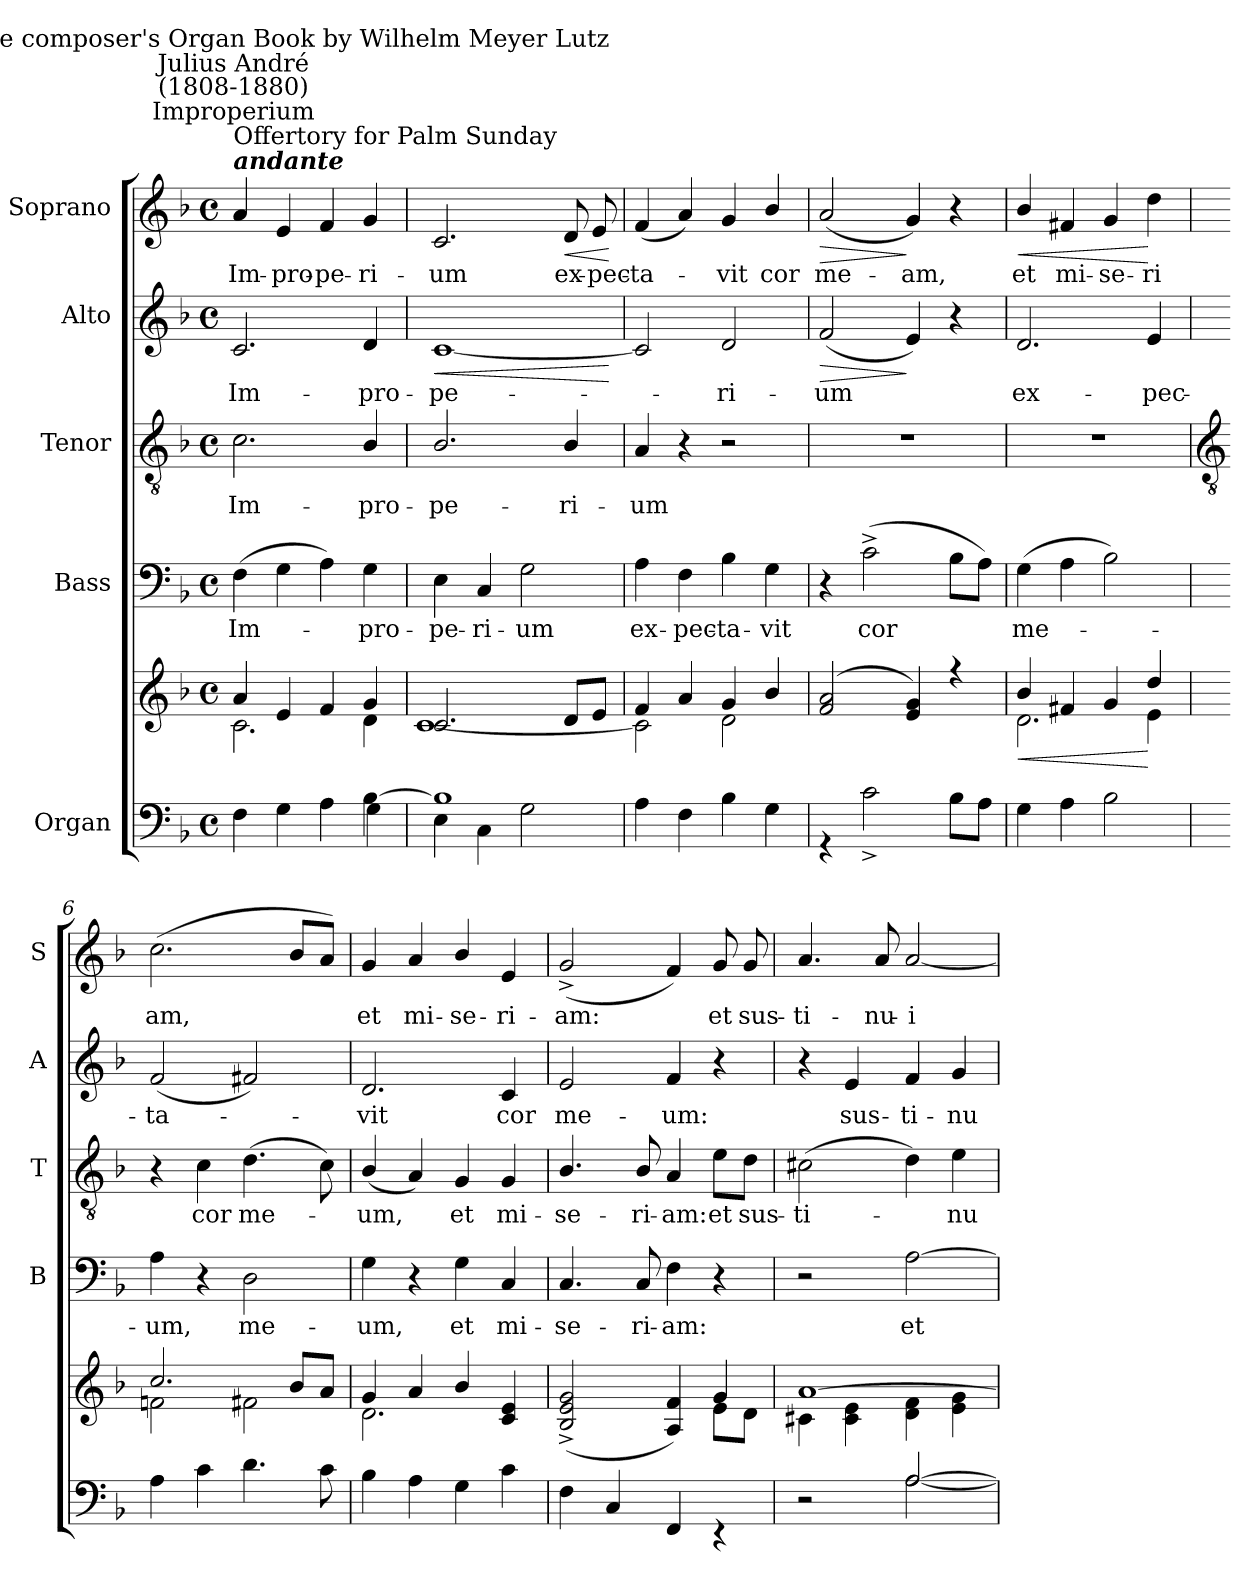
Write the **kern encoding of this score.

**kern	**kern	**dynam	**kern	**text	**kern	**text	**kern	**text	**dynam	**kern	**text	**dynam
*part5	*part5	*part5	*part4	*part4	*part3	*part3	*part2	*part2	*part2	*part1	*part1	*part1
*staff6	*staff5	*staff5/6	*staff4	*staff4	*staff3	*staff3	*staff2	*staff2	*staff2	*staff1	*staff1	*staff1
*I"Organ	*	*	*I"Bass	*	*I"Tenor	*	*I"Alto	*	*	*I"Soprano	*	*
*	*	*	*I'B	*	*I'T	*	*I'A	*	*	*I'S	*	*
*clefF4	*clefG2	*	*clefF4	*	*clefGv2	*	*clefG2	*	*	*clefG2	*	*
*k[b-]	*k[b-]	*	*k[b-]	*	*k[b-]	*	*k[b-]	*	*	*k[b-]	*	*
*F:	*F:	*	*F:	*	*F:	*	*F:	*	*	*F:	*	*
*M4/4	*M4/4	*	*M4/4	*	*M4/4	*	*M4/4	*	*	*M4/4	*	*
*met(c)	*met(c)	*	*met(c)	*	*met(c)	*	*met(c)	*	*	*met(c)	*	*
=1	=1	=1	=1	=1	=1	=1	=1	=1	=1	=1	=1	=1
*^	*^	*	*	*	*	*	*	*	*	*	*	*
!	!	!	!	!	!	!	!	!	!	!	!	!LO:TX:a:Bi:t=andante	!	!
!	!	!	!	!	!	!	!	!	!	!	!	!LO:TX:a:t=Offertory for Palm Sunday	!	!
!	!	!	!	!	!	!	!	!	!	!	!	!LO:TX:a:cj:t=Improperium	!	!
!	!	!	!	!	!	!	!	!	!	!	!	!LO:TX:a:cj:t=Julius André\n(1808-1880)	!	!
!	!	!	!	!	!	!	!	!	!	!	!	!LO:TX:a:cj:t=arr. from the composer's Organ Book by Wilhelm Meyer Lutz	!	!
!	!	!	!	!	!	!LO:LY:b	!	!LO:LY:b	!	!LO:LY:b	!	!	!LO:LY:b	!
2.ryy	4F\	4a/	2.c\	.	(>4F	Im-	2.c	Im-	2.c	Im-	.	4a	Im-	.
!	!	!	!	!	!	!	!	!	!	!	!	!	!LO:LY:b	!
.	4G\	4e/	.	.	4G	.	.	.	.	.	.	4e	-pro-	.
!	!	!	!	!	!	!	!	!	!	!	!	!	!LO:LY:b	!
.	4A\	4f/	.	.	4A)	.	.	.	.	.	.	4f	-pe-	.
!	!	!	!	!	!	!LO:LY:b	!	!LO:LY:b	!	!LO:LY:b	!	!	!LO:LY:b	!
[4B-\	4G\	4g/	4d\	.	4G	pro-	4B-/	-pro-	4d	-pro-	.	4g	-ri-	.
=2	=2	=2	=2	=2	=2	=2	=2	=2	=2	=2	=2	=2	=2	=2
!	!	!	!	!	!	!LO:LY:b	!	!LO:LY:b	!	!LO:LY:b	!LO:HP:b	!	!LO:LY:b	!
1B-/]	4E\	2.c/	[1c\	.	4E	-pe-	2.B-/	-pe-	[1c	-pe-	<	2.c	-um	.
!	!	!	!	!	!	!LO:LY:b	!	!	!	!	!	!	!	!
.	4C\	.	.	.	4C	-ri-	.	.	.	.	.	.	.	.
!	!	!	!	!	!	!LO:LY:b	!	!	!	!	!	!	!	!
.	2G\	.	.	.	2G	-um	.	.	.	.	.	.	.	.
!	!	!	!	!	!	!	!	!LO:LY:b	!	!	!	!	!LO:LY:b	!LO:HP:b
.	.	8d/L	.	.	.	.	4B-/	-ri-	.	.	.	8d	ex-	<
!	!	!	!	!	!	!	!	!	!	!	!	!	!LO:LY:b	!
.	.	8e/J	.	.	.	.	.	.	.	.	.	8e	-pec-	.
*v	*v	*	*	*	*	*	*	*	*	*	*	*	*	*
*	*v	*v	*	*	*	*	*	*	*	*	*	*	*
.	.	.	.	.	.	.	.	.	[	.	.	[
=3	=3	=3	=3	=3	=3	=3	=3	=3	=3	=3	=3	=3
*^	*^	*	*	*	*	*	*	*	*	*	*	*
!	!	!	!	!	!	!LO:LY:b	!	!LO:LY:b	!	!	!	!	!LO:LY:b	!
1ryy	4A\	4f/	2c\]	.	4A	ex-	4A	-um	2c]	.	.	(<4f	-ta-	.
!	!	!	!	!	!	!LO:LY:b	!	!	!	!	!	!	!	!
.	4F\	4a/	.	.	4F	-pec-	4r	.	.	.	.	4a)	.	.
!	!	!	!	!	!	!LO:LY:b	!	!	!	!LO:LY:b	!	!	!LO:LY:b	!
.	4B-\	4g/	2d\	.	4B-	-ta-	2r	.	2d	ri-	.	4g	vit	.
!	!	!	!	!	!	!LO:LY:b	!	!	!	!	!	!	!LO:LY:b	!
.	4G\	4b-/	.	.	4G	-vit	.	.	.	.	.	4b-/	cor	.
=4	=4	=4	=4	=4	=4	=4	=4	=4	=4	=4	=4	=4	=4	=4
!	!	!	!	!	!	!	!	!	!	!LO:LY:b	!LO:HP:b	!	!LO:LY:b	!LO:HP:b
1ryy	4r	(>2f/ 2a/	1ryy	.	4r	.	1r	.	(<2f	-um	>	(<2a	me-	>
!	!	!	!	!	!	!LO:LY:b	!	!	!	!	!	!	!	!
.	2c^\	.	.	.	(>2c^	cor	.	.	.	.	.	.	.	.
!	!	!	!	!	!	!	!	!	!	!	!	!	!LO:LY:b	!
.	.	4e/ 4g/)	.	.	.	.	.	.	4e)	.	]	4g)	-am,	]
.	8B-\L	4r	.	.	8B-L	.	.	.	4r	.	.	4r	.	.
.	8A\J	.	.	.	8AJ)	.	.	.	.	.	.	.	.	.
=5	=5	=5	=5	=5	=5	=5	=5	=5	=5	=5	=5	=5	=5	=5
!	!	!	!	!LO:HP:b	!	!LO:LY:b	!	!	!	!LO:LY:b	!	!	!LO:LY:b	!LO:HP:b
1ryy	4G\	4b-/	2.d\	<	(>4G	me-	1r	.	2.d	ex-	.	4b-/	et	<
!	!	!	!	!	!	!	!	!	!	!	!	!	!LO:LY:b	!
.	4A\	4f#X/	.	.	4A	.	.	.	.	.	.	4f#X	mi-	.
!	!	!	!	!	!	!	!	!	!	!	!	!	!LO:LY:b	!
.	2B-\	4g/	.	.	2B-)	.	.	.	.	.	.	4g	-se-	.
!	!	!	!	!	!	!	!	!	!	!LO:LY:b	!	!	!LO:LY:b	!
.	.	4dd/	4e\	[	.	.	.	.	4e	-pec-	.	4dd	-ri	[
!!LO:LB:g=z
=6	=6	=6	=6	=6	=6	=6	=6	=6	=6	=6	=6	=6	=6	=6
*	*	*	*	*	*	*	*clefGv2	*	*	*	*	*	*	*
!	!	!	!	!	!	!LO:LY:b	!	!	!	!LO:LY:b	!	!	!LO:LY:b	!
1ryy	4A\	2.cc/	2fn\	.	4A	um,	4r	.	(<2f	-ta-	.	(<2.cc	am,	.
!	!	!	!	!	!	!	!	!LO:LY:b	!	!	!	!	!	!
.	4c\	.	.	.	4r	.	4c	cor	.	.	.	.	.	.
!	!	!	!	!	!	!LO:LY:b	!	!LO:LY:b	!	!	!	!	!	!
.	4.d\	.	2f#X\	.	2D	me-	(>4.d	me-	2f#X)	.	.	.	.	.
.	.	8b-/L	.	.	.	.	.	.	.	.	.	8b-/L	.	.
.	8c\	8a/J	.	.	.	.	8c)	.	.	.	.	8aJ)	.	.
=7	=7	=7	=7	=7	=7	=7	=7	=7	=7	=7	=7	=7	=7	=7
!	!	!	!	!	!	!LO:LY:b	!	!LO:LY:b	!	!LO:LY:b	!	!	!LO:LY:b	!
1ryy	4B-\	4g/	2.d\	.	4G	-um,	(<4B-/	um,	2.d	vit	.	4g	et	.
!	!	!	!	!	!	!	!	!	!	!	!	!	!LO:LY:b	!
.	4A\	4a/	.	.	4r	.	4A)	.	.	.	.	4a	mi-	.
!	!	!	!	!	!	!LO:LY:b	!	!LO:LY:b	!	!	!	!	!LO:LY:b	!
.	4G\	4b-/	.	.	4G	et	4G	et	.	.	.	4b-/	-se-	.
!	!	!	!	!	!	!LO:LY:b	!	!LO:LY:b	!	!LO:LY:b	!	!	!LO:LY:b	!
.	4c\	4c/ 4e/	4ryy	.	4C	mi-	4G	mi-	4c	cor	.	4e	-ri-	.
=8	=8	=8	=8	=8	=8	=8	=8	=8	=8	=8	=8	=8	=8	=8
!	!	!	!	!	!	!LO:LY:b	!	!LO:LY:b	!	!LO:LY:b	!	!	!LO:LY:b	!
1ryy	4F\	(>2B-/^ 2e/^ 2g/^	2.ryy	.	4.C	-se-	4.B-/	-se-	2e	me-	.	(<2g^	-am:	.
.	4C/	.	.	.	.	.	.	.	.	.	.	.	.	.
!	!	!	!	!	!	!LO:LY:b	!	!LO:LY:b	!	!	!	!	!	!
.	.	.	.	.	8C	-ri-	8B-/	-ri-	.	.	.	.	.	.
!	!	!	!	!	!	!LO:LY:b	!	!LO:LY:b	!	!LO:LY:b	!	!	!	!
.	4FF/	4A/ 4f/)	.	.	4F	-am:	4A	-am:	4f	-um:	.	4f)	.	.
!	!	!	!	!	!	!	!	!LO:LY:b	!	!	!	!	!LO:LY:b	!
.	4r	4g/	8e\L	.	4r	.	8e\L	et	4r	.	.	8g	et	.
!	!	!	!	!	!	!	!	!LO:LY:b	!	!	!	!	!LO:LY:b	!
.	.	.	8d\J	.	.	.	8d\J	sus-	.	.	.	8g	sus-	.
=9	=9	=9	=9	=9	=9	=9	=9	=9	=9	=9	=9	=9	=9	=9
!	!	!	!	!	!	!	!	!LO:LY:b	!	!	!	!	!LO:LY:b	!
2ryy	2r	[1a/	4c#X\	.	2r	.	(>2c#X	-ti-	4r	.	.	4.a	-ti-	.
!	!	!	!	!	!	!	!	!	!	!LO:LY:b	!	!	!	!
.	.	.	4c#\ 4e\	.	.	.	.	.	4e	sus-	.	.	.	.
!	!	!	!	!	!	!	!	!	!	!	!	!	!LO:LY:b	!
.	.	.	.	.	.	.	.	.	.	.	.	8a	-nu-	.
!	!	!	!	!	!	!LO:LY:b	!	!	!	!LO:LY:b	!	!	!LO:LY:b	!
[2A/	[2A\	.	4d\ 4f\	.	[2A	et	4d)	.	4f	-ti-	.	[2a	-i	.
!	!	!	!	!	!	!	!	!LO:LY:b	!	!LO:LY:b	!	!	!	!
.	.	.	4e\ 4g\	.	.	.	4e	nu-	4g	-nu-	.	.	.	.
*v	*v	*	*	*	*	*	*	*	*	*	*	*	*	*
*	*v	*v	*	*	*	*	*	*	*	*	*	*	*
=	=	=	=	=	=	=	=	=	=	=	=	=
*-	*-	*-	*-	*-	*-	*-	*-	*-	*-	*-	*-	*-
